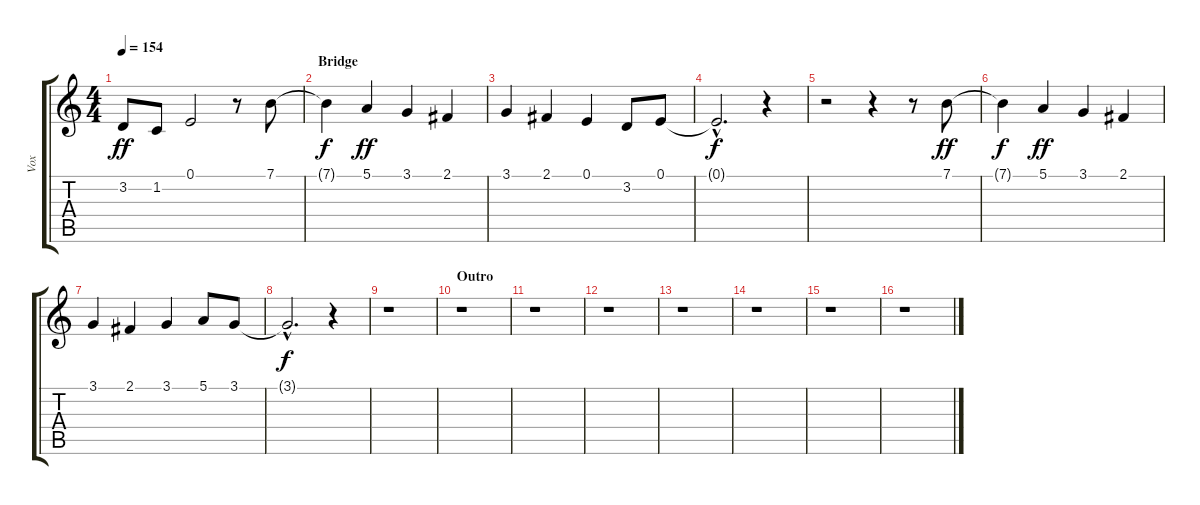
\track ("Vox" "Vox") {instrument voiceoohs}
\staff {score tabs}
\tuning (E4 B3 G3 D3 A2 E2) {hide}
\ts (4 4)
\tempo 154
\clef g2
\ks c
3.2.8{dy ff} 1.2.8 0.1.2 r.8 7.1.8 |
\section ("" "Bridge")
7.1{t}.4{dy f} 5.1.4{dy ff} 3.1.4 2.1.4 |
3.1.4 2.1.4 0.1.4 3.2.8 0.1.8 |
0.1{hac t}.2{d dy f} r.4 |
r.2 r.4 r.8 7.1.8{dy ff} |
7.1{t}.4{dy f} 5.1.4{dy ff} 3.1.4 2.1.4 |
3.1.4 2.1.4 3.1.4 5.1.8 3.1.8 |
3.1{hac t}.2{d dy f} r.4 |
r.1 |
\section ("" "Outro")
r.1 |
r.1 |
r.1 |
r.1 |
r.1 |
r.1 |
r.1
